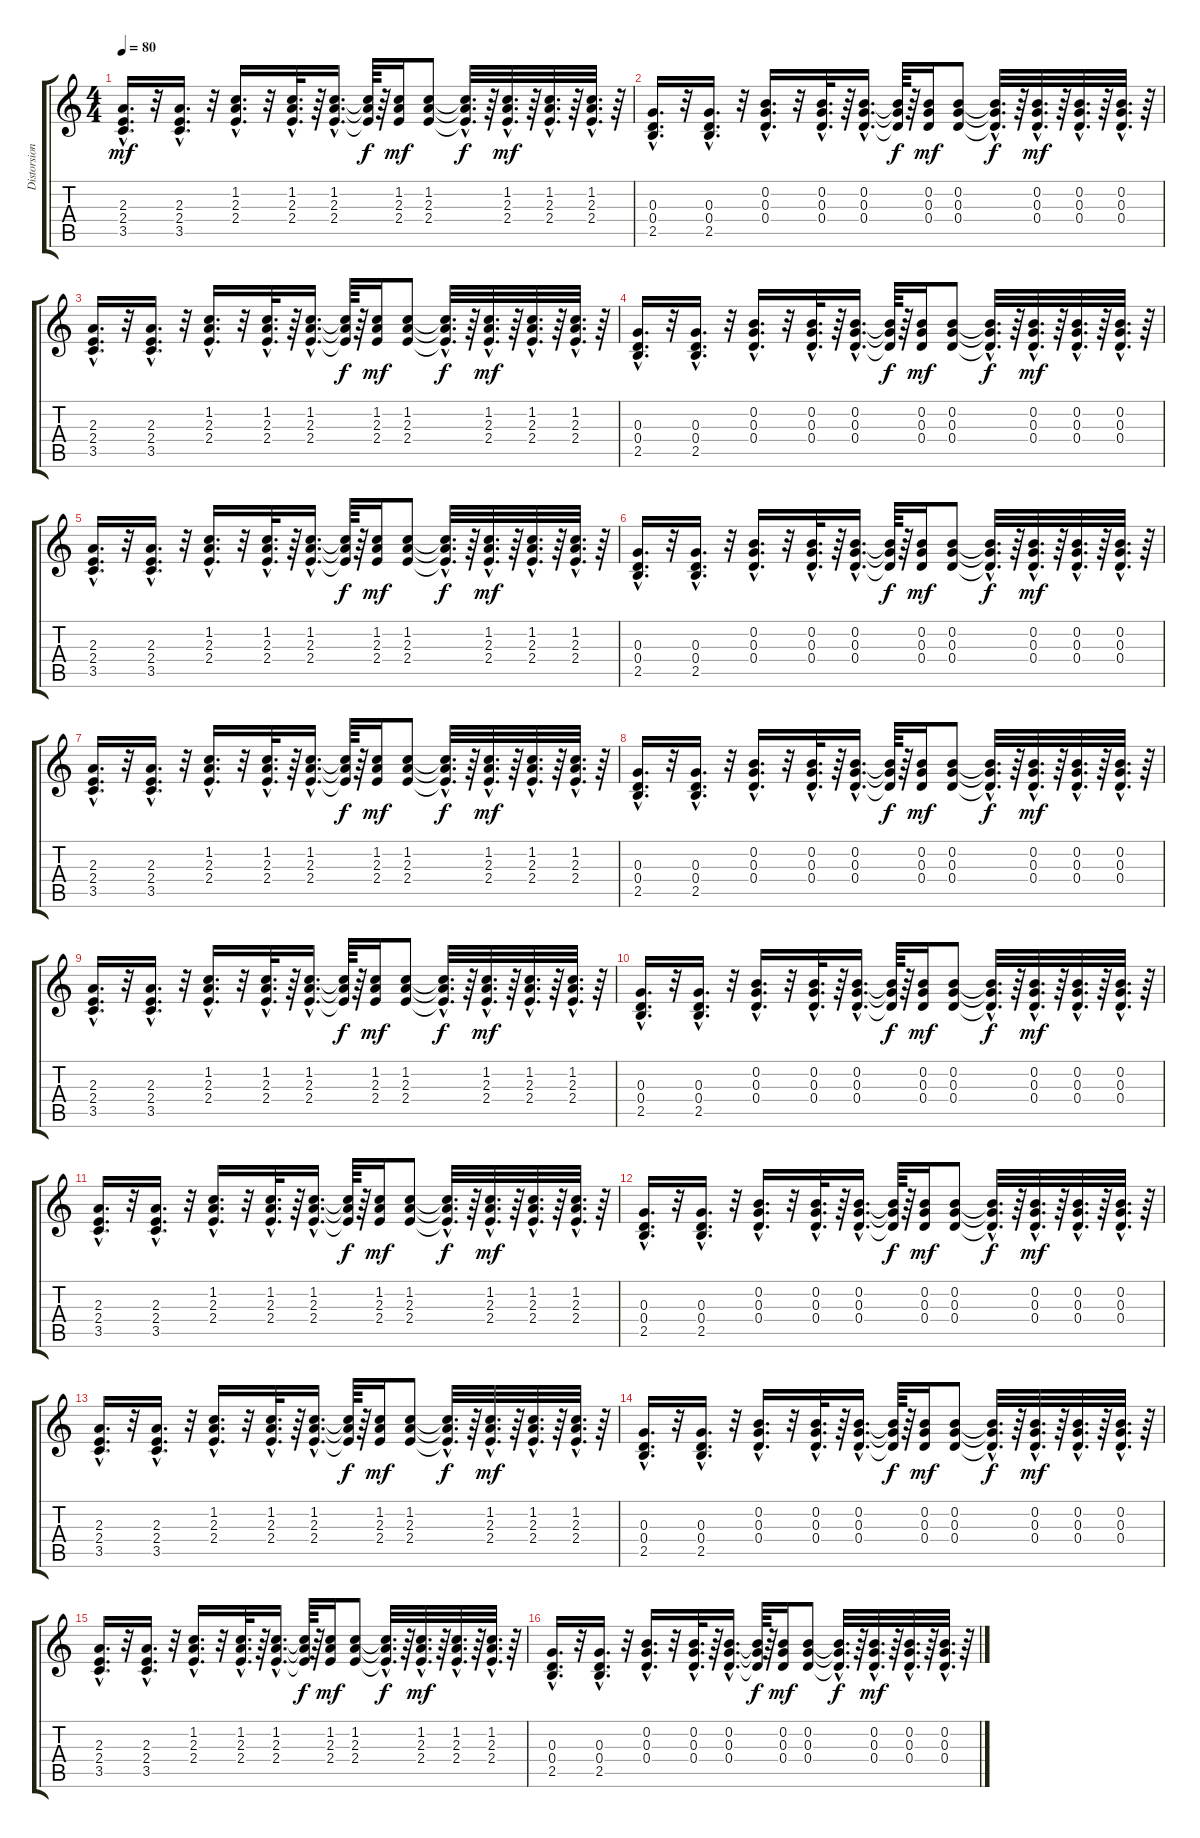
\track ("Distorsion" "Distorsion") {instrument distortionguitar}
\staff {score tabs}
\tuning (E4 B3 G3 D3 A2 E2) {hide}
\ts (4 4)
\tempo 80
\clef g2
\ks c
(2.3{hac} 2.4{hac} 3.5{hac}).16{d dy mf} r.32 (2.3{hac} 2.4{hac} 3.5{hac}).16{d} r.32 (1.2{hac} 2.3{hac} 2.4{hac}).16{d} r.32 (1.2{hac} 2.3{hac} 2.4{hac}).32{d} r.64 (1.2{hac} 2.3{hac} 2.4{hac}).16{d} (1.2{t} 2.3{t} 2.4{t}).64{dy f} r.64 (1.2 2.3 2.4).16{dy mf} (1.2 2.3 2.4).8 (1.2{hac t} 2.3{hac t} 2.4{hac t}).32{d dy f} r.64 (1.2{hac} 2.3{hac} 2.4{hac}).32{d dy mf} r.64 (1.2{hac} 2.3{hac} 2.4{hac}).32{d} r.64 (1.2{hac} 2.3{hac} 2.4{hac}).32{d} r.64 |
(0.3{hac} 0.4{hac} 2.5{hac}).16{d} r.32 (0.3{hac} 0.4{hac} 2.5{hac}).16{d} r.32 (0.2{hac} 0.3{hac} 0.4{hac}).16{d} r.32 (0.2{hac} 0.3{hac} 0.4{hac}).32{d} r.64 (0.2{hac} 0.3{hac} 0.4{hac}).16{d} (0.2{t} 0.3{t} 0.4{t}).64{dy f} r.64 (0.2 0.3 0.4).16{dy mf} (0.2 0.3 0.4).8 (0.2{hac t} 0.3{hac t} 0.4{hac t}).32{d dy f} r.64 (0.2{hac} 0.3{hac} 0.4{hac}).32{d dy mf} r.64 (0.2{hac} 0.3{hac} 0.4{hac}).32{d} r.64 (0.2{hac} 0.3{hac} 0.4{hac}).32{d} r.64 |
(2.3{hac} 2.4{hac} 3.5{hac}).16{d} r.32 (2.3{hac} 2.4{hac} 3.5{hac}).16{d} r.32 (1.2{hac} 2.3{hac} 2.4{hac}).16{d} r.32 (1.2{hac} 2.3{hac} 2.4{hac}).32{d} r.64 (1.2{hac} 2.3{hac} 2.4{hac}).16{d} (1.2{t} 2.3{t} 2.4{t}).64{dy f} r.64 (1.2 2.3 2.4).16{dy mf} (1.2 2.3 2.4).8 (1.2{hac t} 2.3{hac t} 2.4{hac t}).32{d dy f} r.64 (1.2{hac} 2.3{hac} 2.4{hac}).32{d dy mf} r.64 (1.2{hac} 2.3{hac} 2.4{hac}).32{d} r.64 (1.2{hac} 2.3{hac} 2.4{hac}).32{d} r.64 |
(0.3{hac} 0.4{hac} 2.5{hac}).16{d} r.32 (0.3{hac} 0.4{hac} 2.5{hac}).16{d} r.32 (0.2{hac} 0.3{hac} 0.4{hac}).16{d} r.32 (0.2{hac} 0.3{hac} 0.4{hac}).32{d} r.64 (0.2{hac} 0.3{hac} 0.4{hac}).16{d} (0.2{t} 0.3{t} 0.4{t}).64{dy f} r.64 (0.2 0.3 0.4).16{dy mf} (0.2 0.3 0.4).8 (0.2{hac t} 0.3{hac t} 0.4{hac t}).32{d dy f} r.64 (0.2{hac} 0.3{hac} 0.4{hac}).32{d dy mf} r.64 (0.2{hac} 0.3{hac} 0.4{hac}).32{d} r.64 (0.2{hac} 0.3{hac} 0.4{hac}).32{d} r.64 |
(2.3{hac} 2.4{hac} 3.5{hac}).16{d} r.32 (2.3{hac} 2.4{hac} 3.5{hac}).16{d} r.32 (1.2{hac} 2.3{hac} 2.4{hac}).16{d} r.32 (1.2{hac} 2.3{hac} 2.4{hac}).32{d} r.64 (1.2{hac} 2.3{hac} 2.4{hac}).16{d} (1.2{t} 2.3{t} 2.4{t}).64{dy f} r.64 (1.2 2.3 2.4).16{dy mf} (1.2 2.3 2.4).8 (1.2{hac t} 2.3{hac t} 2.4{hac t}).32{d dy f} r.64 (1.2{hac} 2.3{hac} 2.4{hac}).32{d dy mf} r.64 (1.2{hac} 2.3{hac} 2.4{hac}).32{d} r.64 (1.2{hac} 2.3{hac} 2.4{hac}).32{d} r.64 |
(0.3{hac} 0.4{hac} 2.5{hac}).16{d} r.32 (0.3{hac} 0.4{hac} 2.5{hac}).16{d} r.32 (0.2{hac} 0.3{hac} 0.4{hac}).16{d} r.32 (0.2{hac} 0.3{hac} 0.4{hac}).32{d} r.64 (0.2{hac} 0.3{hac} 0.4{hac}).16{d} (0.2{t} 0.3{t} 0.4{t}).64{dy f} r.64 (0.2 0.3 0.4).16{dy mf} (0.2 0.3 0.4).8 (0.2{hac t} 0.3{hac t} 0.4{hac t}).32{d dy f} r.64 (0.2{hac} 0.3{hac} 0.4{hac}).32{d dy mf} r.64 (0.2{hac} 0.3{hac} 0.4{hac}).32{d} r.64 (0.2{hac} 0.3{hac} 0.4{hac}).32{d} r.64 |
(2.3{hac} 2.4{hac} 3.5{hac}).16{d} r.32 (2.3{hac} 2.4{hac} 3.5{hac}).16{d} r.32 (1.2{hac} 2.3{hac} 2.4{hac}).16{d} r.32 (1.2{hac} 2.3{hac} 2.4{hac}).32{d} r.64 (1.2{hac} 2.3{hac} 2.4{hac}).16{d} (1.2{t} 2.3{t} 2.4{t}).64{dy f} r.64 (1.2 2.3 2.4).16{dy mf} (1.2 2.3 2.4).8 (1.2{hac t} 2.3{hac t} 2.4{hac t}).32{d dy f} r.64 (1.2{hac} 2.3{hac} 2.4{hac}).32{d dy mf} r.64 (1.2{hac} 2.3{hac} 2.4{hac}).32{d} r.64 (1.2{hac} 2.3{hac} 2.4{hac}).32{d} r.64 |
(0.3{hac} 0.4{hac} 2.5{hac}).16{d} r.32 (0.3{hac} 0.4{hac} 2.5{hac}).16{d} r.32 (0.2{hac} 0.3{hac} 0.4{hac}).16{d} r.32 (0.2{hac} 0.3{hac} 0.4{hac}).32{d} r.64 (0.2{hac} 0.3{hac} 0.4{hac}).16{d} (0.2{t} 0.3{t} 0.4{t}).64{dy f} r.64 (0.2 0.3 0.4).16{dy mf} (0.2 0.3 0.4).8 (0.2{hac t} 0.3{hac t} 0.4{hac t}).32{d dy f} r.64 (0.2{hac} 0.3{hac} 0.4{hac}).32{d dy mf} r.64 (0.2{hac} 0.3{hac} 0.4{hac}).32{d} r.64 (0.2{hac} 0.3{hac} 0.4{hac}).32{d} r.64 |
(2.3{hac} 2.4{hac} 3.5{hac}).16{d} r.32 (2.3{hac} 2.4{hac} 3.5{hac}).16{d} r.32 (1.2{hac} 2.3{hac} 2.4{hac}).16{d} r.32 (1.2{hac} 2.3{hac} 2.4{hac}).32{d} r.64 (1.2{hac} 2.3{hac} 2.4{hac}).16{d} (1.2{t} 2.3{t} 2.4{t}).64{dy f} r.64 (1.2 2.3 2.4).16{dy mf} (1.2 2.3 2.4).8 (1.2{hac t} 2.3{hac t} 2.4{hac t}).32{d dy f} r.64 (1.2{hac} 2.3{hac} 2.4{hac}).32{d dy mf} r.64 (1.2{hac} 2.3{hac} 2.4{hac}).32{d} r.64 (1.2{hac} 2.3{hac} 2.4{hac}).32{d} r.64 |
(0.3{hac} 0.4{hac} 2.5{hac}).16{d} r.32 (0.3{hac} 0.4{hac} 2.5{hac}).16{d} r.32 (0.2{hac} 0.3{hac} 0.4{hac}).16{d} r.32 (0.2{hac} 0.3{hac} 0.4{hac}).32{d} r.64 (0.2{hac} 0.3{hac} 0.4{hac}).16{d} (0.2{t} 0.3{t} 0.4{t}).64{dy f} r.64 (0.2 0.3 0.4).16{dy mf} (0.2 0.3 0.4).8 (0.2{hac t} 0.3{hac t} 0.4{hac t}).32{d dy f} r.64 (0.2{hac} 0.3{hac} 0.4{hac}).32{d dy mf} r.64 (0.2{hac} 0.3{hac} 0.4{hac}).32{d} r.64 (0.2{hac} 0.3{hac} 0.4{hac}).32{d} r.64 |
(2.3{hac} 2.4{hac} 3.5{hac}).16{d} r.32 (2.3{hac} 2.4{hac} 3.5{hac}).16{d} r.32 (1.2{hac} 2.3{hac} 2.4{hac}).16{d} r.32 (1.2{hac} 2.3{hac} 2.4{hac}).32{d} r.64 (1.2{hac} 2.3{hac} 2.4{hac}).16{d} (1.2{t} 2.3{t} 2.4{t}).64{dy f} r.64 (1.2 2.3 2.4).16{dy mf} (1.2 2.3 2.4).8 (1.2{hac t} 2.3{hac t} 2.4{hac t}).32{d dy f} r.64 (1.2{hac} 2.3{hac} 2.4{hac}).32{d dy mf} r.64 (1.2{hac} 2.3{hac} 2.4{hac}).32{d} r.64 (1.2{hac} 2.3{hac} 2.4{hac}).32{d} r.64 |
(0.3{hac} 0.4{hac} 2.5{hac}).16{d} r.32 (0.3{hac} 0.4{hac} 2.5{hac}).16{d} r.32 (0.2{hac} 0.3{hac} 0.4{hac}).16{d} r.32 (0.2{hac} 0.3{hac} 0.4{hac}).32{d} r.64 (0.2{hac} 0.3{hac} 0.4{hac}).16{d} (0.2{t} 0.3{t} 0.4{t}).64{dy f} r.64 (0.2 0.3 0.4).16{dy mf} (0.2 0.3 0.4).8 (0.2{hac t} 0.3{hac t} 0.4{hac t}).32{d dy f} r.64 (0.2{hac} 0.3{hac} 0.4{hac}).32{d dy mf} r.64 (0.2{hac} 0.3{hac} 0.4{hac}).32{d} r.64 (0.2{hac} 0.3{hac} 0.4{hac}).32{d} r.64 |
(2.3{hac} 2.4{hac} 3.5{hac}).16{d} r.32 (2.3{hac} 2.4{hac} 3.5{hac}).16{d} r.32 (1.2{hac} 2.3{hac} 2.4{hac}).16{d} r.32 (1.2{hac} 2.3{hac} 2.4{hac}).32{d} r.64 (1.2{hac} 2.3{hac} 2.4{hac}).16{d} (1.2{t} 2.3{t} 2.4{t}).64{dy f} r.64 (1.2 2.3 2.4).16{dy mf} (1.2 2.3 2.4).8 (1.2{hac t} 2.3{hac t} 2.4{hac t}).32{d dy f} r.64 (1.2{hac} 2.3{hac} 2.4{hac}).32{d dy mf} r.64 (1.2{hac} 2.3{hac} 2.4{hac}).32{d} r.64 (1.2{hac} 2.3{hac} 2.4{hac}).32{d} r.64 |
(0.3{hac} 0.4{hac} 2.5{hac}).16{d} r.32 (0.3{hac} 0.4{hac} 2.5{hac}).16{d} r.32 (0.2{hac} 0.3{hac} 0.4{hac}).16{d} r.32 (0.2{hac} 0.3{hac} 0.4{hac}).32{d} r.64 (0.2{hac} 0.3{hac} 0.4{hac}).16{d} (0.2{t} 0.3{t} 0.4{t}).64{dy f} r.64 (0.2 0.3 0.4).16{dy mf} (0.2 0.3 0.4).8 (0.2{hac t} 0.3{hac t} 0.4{hac t}).32{d dy f} r.64 (0.2{hac} 0.3{hac} 0.4{hac}).32{d dy mf} r.64 (0.2{hac} 0.3{hac} 0.4{hac}).32{d} r.64 (0.2{hac} 0.3{hac} 0.4{hac}).32{d} r.64 |
(2.3{hac} 2.4{hac} 3.5{hac}).16{d} r.32 (2.3{hac} 2.4{hac} 3.5{hac}).16{d} r.32 (1.2{hac} 2.3{hac} 2.4{hac}).16{d} r.32 (1.2{hac} 2.3{hac} 2.4{hac}).32{d} r.64 (1.2{hac} 2.3{hac} 2.4{hac}).16{d} (1.2{t} 2.3{t} 2.4{t}).64{dy f} r.64 (1.2 2.3 2.4).16{dy mf} (1.2 2.3 2.4).8 (1.2{hac t} 2.3{hac t} 2.4{hac t}).32{d dy f} r.64 (1.2{hac} 2.3{hac} 2.4{hac}).32{d dy mf} r.64 (1.2{hac} 2.3{hac} 2.4{hac}).32{d} r.64 (1.2{hac} 2.3{hac} 2.4{hac}).32{d} r.64 |
(0.3{hac} 0.4{hac} 2.5{hac}).16{d} r.32 (0.3{hac} 0.4{hac} 2.5{hac}).16{d} r.32 (0.2{hac} 0.3{hac} 0.4{hac}).16{d} r.32 (0.2{hac} 0.3{hac} 0.4{hac}).32{d} r.64 (0.2{hac} 0.3{hac} 0.4{hac}).16{d} (0.2{t} 0.3{t} 0.4{t}).64{dy f} r.64 (0.2 0.3 0.4).16{dy mf} (0.2 0.3 0.4).8 (0.2{hac t} 0.3{hac t} 0.4{hac t}).32{d dy f} r.64 (0.2{hac} 0.3{hac} 0.4{hac}).32{d dy mf} r.64 (0.2{hac} 0.3{hac} 0.4{hac}).32{d} r.64 (0.2{hac} 0.3{hac} 0.4{hac}).32{d} r.64
